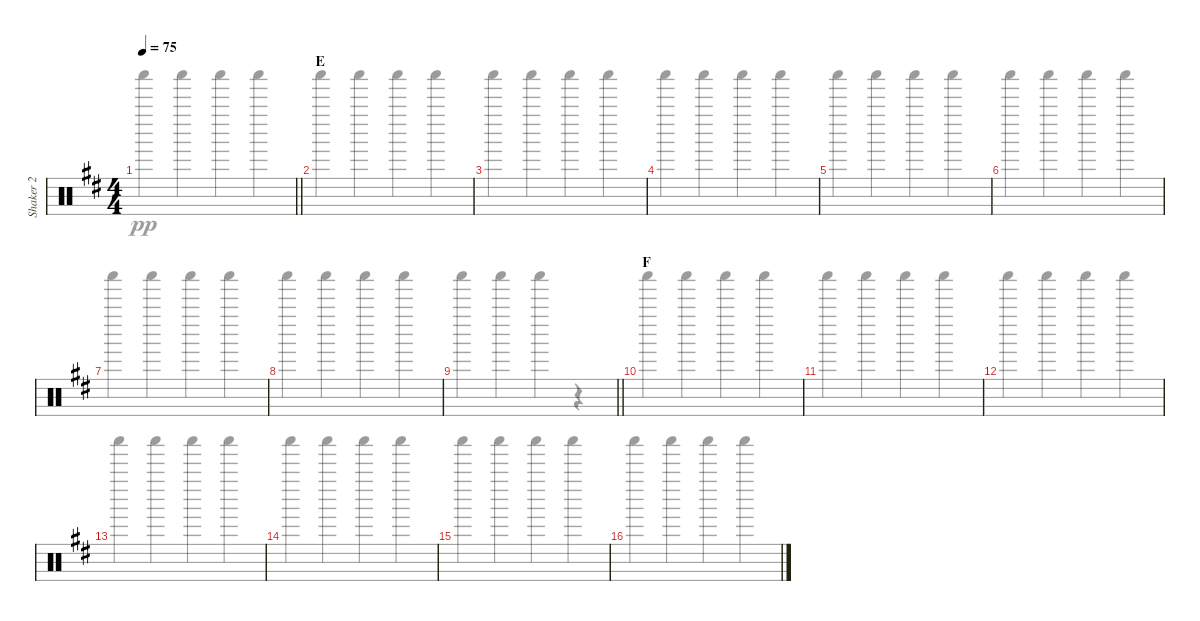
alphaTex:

\track ("Shaker 2" "Shaker 2") {instrument percussion}
\staff {score}
\articulation defaults
\voice
\ts (4 4)
\tempo 75
\clef neutral
\barLineRight lightlight
\ks d
|
\section ("" "E")
|
|
|
|
|
|
|
\barLineRight lightlight
|
\section ("" "F")
|
|
|
|
|
|
\voice
\clef neutral
\barLineRight lightlight
\ks d "Shaker (hit)".4{dy pp} "Shaker (hit)".4 "Shaker (hit)".4 "Shaker (hit)".4
|
"Shaker (hit)".4 "Shaker (hit)".4 "Shaker (hit)".4 "Shaker (hit)".4 |
"Shaker (hit)".4 "Shaker (hit)".4 "Shaker (hit)".4 "Shaker (hit)".4 |
"Shaker (hit)".4 "Shaker (hit)".4 "Shaker (hit)".4 "Shaker (hit)".4 |
"Shaker (hit)".4 "Shaker (hit)".4 "Shaker (hit)".4 "Shaker (hit)".4 |
"Shaker (hit)".4 "Shaker (hit)".4 "Shaker (hit)".4 "Shaker (hit)".4 |
"Shaker (hit)".4 "Shaker (hit)".4 "Shaker (hit)".4 "Shaker (hit)".4 |
"Shaker (hit)".4 "Shaker (hit)".4 "Shaker (hit)".4 "Shaker (hit)".4 |
\barLineRight lightlight "Shaker (hit)".4 "Shaker (hit)".4 "Shaker (hit)".4
r.4 |
"Shaker (hit)".4 "Shaker (hit)".4 "Shaker (hit)".4 "Shaker (hit)".4 |
"Shaker (hit)".4 "Shaker (hit)".4 "Shaker (hit)".4 "Shaker (hit)".4 |
"Shaker (hit)".4 "Shaker (hit)".4 "Shaker (hit)".4 "Shaker (hit)".4 |
"Shaker (hit)".4 "Shaker (hit)".4 "Shaker (hit)".4 "Shaker (hit)".4 |
"Shaker (hit)".4 "Shaker (hit)".4 "Shaker (hit)".4 "Shaker (hit)".4 |
"Shaker (hit)".4 "Shaker (hit)".4 "Shaker (hit)".4 "Shaker (hit)".4 |
"Shaker (hit)".4 "Shaker (hit)".4 "Shaker (hit)".4 "Shaker (hit)".4
